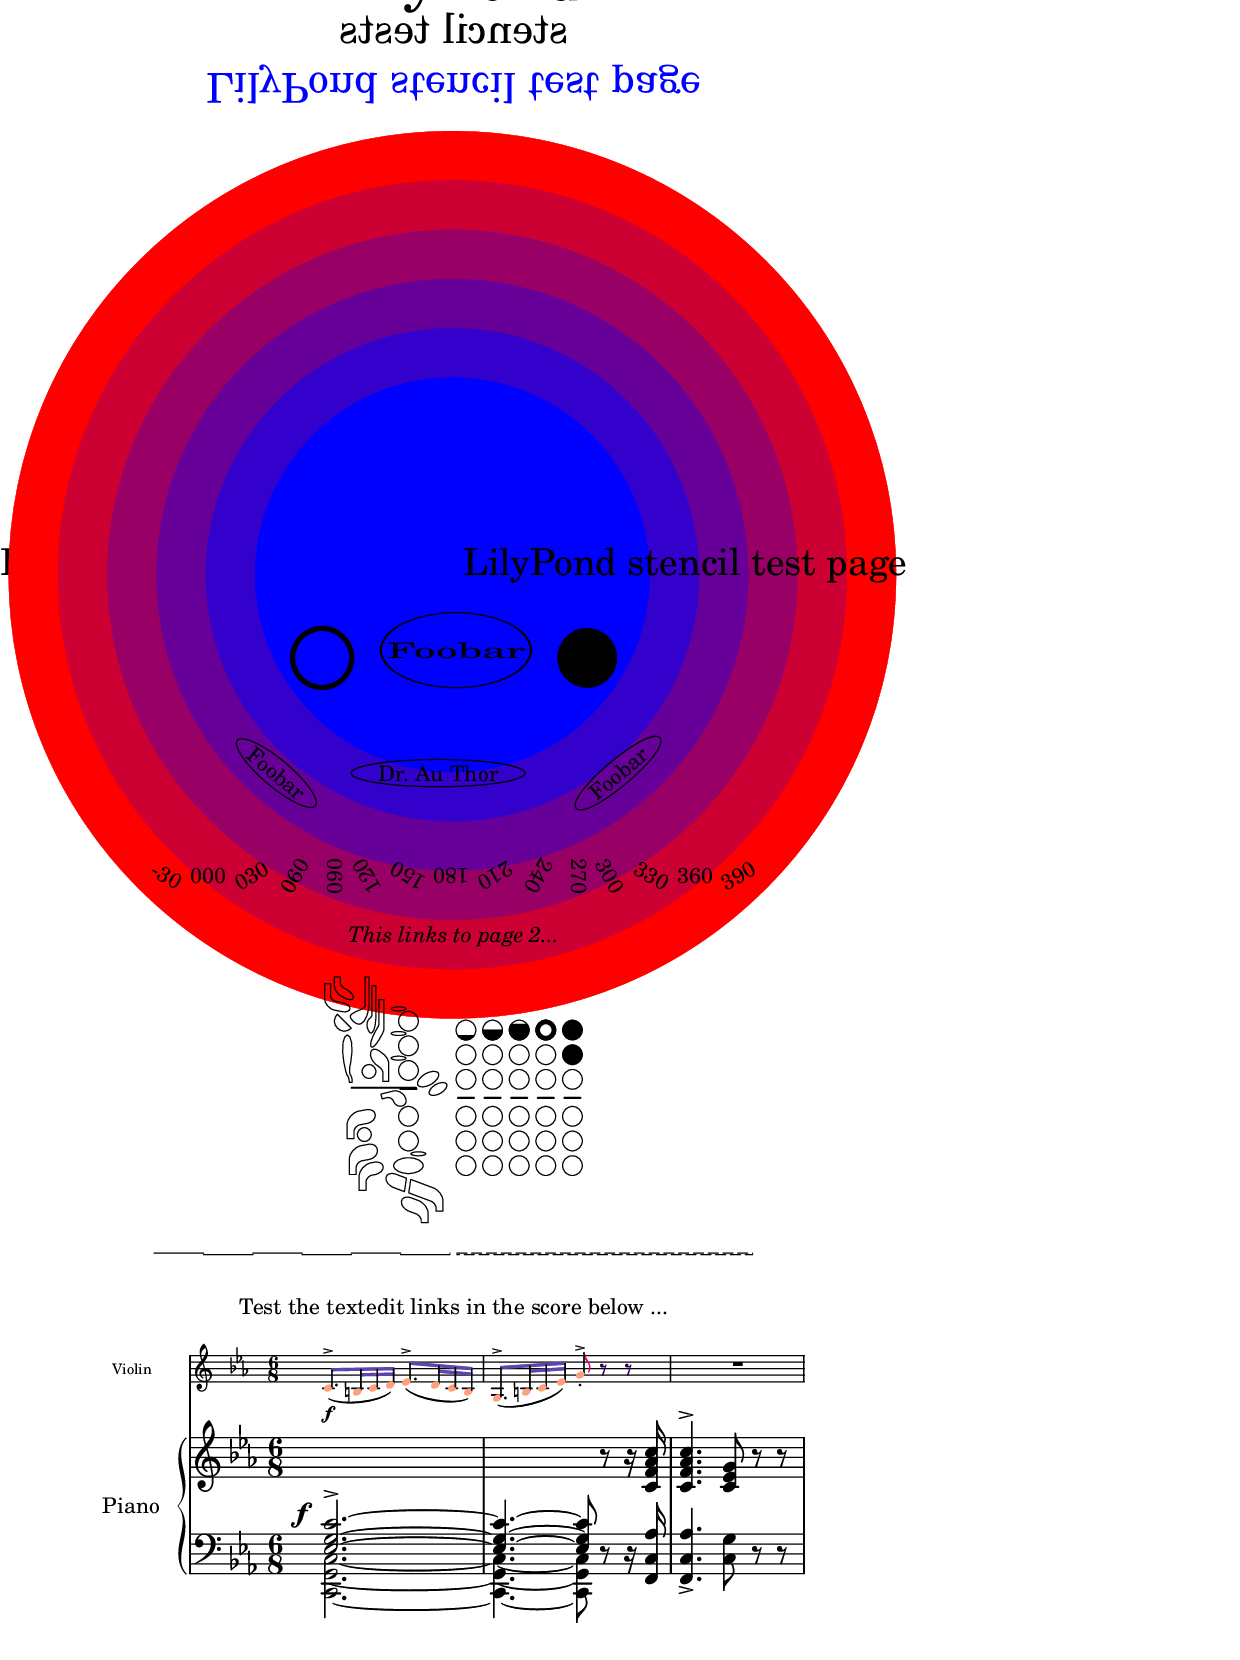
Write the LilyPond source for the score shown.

%% Generated by lilypond-book
%% Options: [exampleindent=10.16\mm,indent=0\mm,line-width=160\mm,paper-height=845.047\pt,paper-width=597.508\pt,papersize='(cons (* 597.508 pt) (* 845.047 pt))]
\include "lilypond-book-preamble.ly"


% ****************************************************************
% Start cut-&-pastable-section
% ****************************************************************

#(ly:set-option 'eps-box-padding 3.000000)



\paper {
  #(set-paper-size '(cons (* 597.508 pt) (* 845.047 pt)))
  indent = 0\mm
  line-width = 160\mm
  % offset the left padding, also add 1mm as lilypond creates cropped
  % images with a little space on the right
  line-width = #(- line-width (* mm  3.000000) (* mm 1))
}

\layout {
  
}




% ****************************************************************
% ly snippet:
% ****************************************************************
\sourcefilename "/lilypond-2.25.21/input/regression/stencil-expressions.ly"
\sourcefileline 0
\header {
  title = "Lilypond Stencil Tests"
  author = "The Author"
  subject = "The Subject"
  texidoc = "Tests all lilypond stencil commands that are relevant to PDF output"
  keywords = "Lilypond, Cairo, experimental, patch, stencil command tests"
}

\version "2.23.4"

\paper {
  #(set-paper-size "a4")
  top-margin = 10\mm
  bottom-margin = 10\mm
  left-margin = 10\mm
  line-width = 190\mm
}

global = { \time 6/8  \key c \minor }
#(set-global-staff-size 19)

\bookpart{
  \markup {
    \center-column {
      \abs-fontsize #30 \line { LilyPond }
      \abs-fontsize #20 \line {
        \scale #'(-1 . 1)
        "stencil tests"
      }
      \abs-fontsize #20 \line {
        \with-color #(x11-color 'blue)
          \scale #'(1 . -1)
            "LilyPond stencil test page"
      }
      \vspace #15
      \abs-fontsize #18 \line {
        "Lilypond stencil test page"
        \concat {
          \with-dimensions #'(0 . 0) #'(0 . 0)
            \with-color #(rgb-color 1.0 0.0 0.0 0.15)
              \draw-circle #45 #0 ##t
          \with-dimensions #'(0 . 0) #'(0 . 0)
            \with-color #(rgb-color 0.8 0.0 0.2 0.15)
              \draw-circle #40 #0 ##t
          \with-dimensions #'(0 . 0) #'(0 . 0)
            \with-color #(rgb-color 0.6 0.0 0.4 0.15)
              \draw-circle #35 #0 ##t
          \with-dimensions #'(0 . 0) #'(0 . 0)
            \with-color #(rgb-color 0.4 0.0 0.6 0.15)
              \draw-circle #30 #0 ##t
          \with-dimensions #'(0 . 0) #'(0 . 0)
            \with-color #(rgb-color 0.2 0.0 0.8 0.15)
              \draw-circle #25 #0 ##t
          \with-dimensions #'(0 . 0) #'(0 . 0)
            \with-color #(rgb-color 0.0 0.0 1.0 0.15)
              \draw-circle #20 #0 ##t
        }
        "LilyPond stencil test page"
      }
      \vspace #1
      \line {
        \draw-circle #3 #0.5 ##f
        \hspace #2
        \scale #'(2 . 1) \circle { Foobar }
        \hspace #2
        \draw-circle #3 #0 ##t
      }
      \vspace #1
      \line {
        \postscript " save restore "
        \rotate #-40 \ellipse { Foobar }
        \hspace #2
        \ellipse { "Dr. Au Thor" }
        \hspace #2
        \rotate #20 \rotate #20 \oval { Foobar }
      }
      \vspace #1
      \line {
        \rotate #-30 "-30"
        \rotate #0 "000"
        \rotate #30 "030"
        \rotate #60 "060"
        \rotate #90 "090"
        \rotate #120 "120"
        \rotate #150 "150"
        \rotate #180 "180"
        \rotate #210 "210"
        \rotate #240 "240"
        \rotate #270 "270"
        \rotate #300 "300"
        \rotate #330 "330"
        \rotate #360 "360"
        \rotate #390 "390"
      }
      \vspace #1
      \line {
        \page-link #2 \italic "This links to page 2..."
      }
      \vspace #1
      \line {
        \woodwind-diagram #'bassoon #'()
        \woodwind-diagram #'flute #'((cc . (one1q))
                                     (lh . ())
                                     (rh . ()))
        \woodwind-diagram #'flute #'((cc . (one1h))
                                     (lh . ())
                                     (rh . ()))
        \woodwind-diagram #'flute #'((cc . (one3q))
                                     (lh . ())
                                     (rh . ()))
        \woodwind-diagram #'flute #'((cc . (oneR))
                                     (lh . ())
                                     (rh . ()))
        \woodwind-diagram #'flute #'((cc . (oneF two))
                                     (lh . ())
                                     (rh . ()))
      }
      \vspace #1
      \line {
        \override #'((on . 5.0)
                     (off . 5.0)
                     (phase . 0.0)
                     (full-length . #f))
          \draw-dashed-line #'(30 . 0)
        \override #'((on . 1.0)
                     (off . 0.5)
                     (phase . 0.0)
                     (full-length . #f))
          \draw-dashed-line #'(30 . 0)
      }
      \vspace #-0.95
      \line {
        \override #'((on . 5.0)
                     (off . 5.0)
                     (phase . 5.0)
                     (full-length . #f))
          \draw-dashed-line #'(30 . 0)
        \override #'((on . 1.0)
                     (off . 0.5)
                     (phase . .75)
                     (full-length . #f))
          \draw-dashed-line #'(30 . 0)
      }
      \vspace #1
      \line {
        "Test the textedit links in the score below ..."
      }
      \vspace #1
      \score {
        <<
          \new Staff \with {
            \magnifyStaff #2/3
            instrumentName = "Violin"
          }
          \relative {
            \override NoteHead.color = "lightsalmon"
            \override Flag.color = "#E30074"
            \override Beam.color = "#5e45ad"
            \override Rest.color = "#3058"
            \global
            c'8.(\f^> b16 c d) ees8.(^> d16 c b)
            g8.(^> b16 c ees) g8-.^> r r
            R2.
          }
          \new PianoStaff \with {
            instrumentName = "Piano"
          }
          <<
            \new Staff \relative {
              \global
              s2.
              s4. s8 r8 r16 <c' f aes c>
              <c f aes c>4.^> <c ees g>8 r r
            }
            \new Staff \relative {
              \global
              \clef "bass"
              <<
                {
                  \once \override DynamicText.X-offset = #-3
                  <ees g c>2.~->^\f
                  <ees g c>4.~ <ees g c>8
                }
                \\
                {
                  <c g c,>2.~
                  <c g c,>4.~ <c g c,>8
                }
              >>
              r8 r16 <f, c' aes'>16
              <f c' aes'>4.-> <c' g'>8 r r
            }
          >>
        >>
      }
    }
  }
}
\bookpart {
  \markup {
    \center-column {
      \fill-line { \page-link #1 \italic "This links to page 1..." }
      \fill-line { \page-link #3 \italic "This links to page 3..." }
    }
  }
}

\bookpart  {
  \markup {
    \center-column {
      \fill-line { \page-link #2  \italic "This links to page 2..." }
    }
  }
}



% ****************************************************************
% end ly snippet
% ****************************************************************
